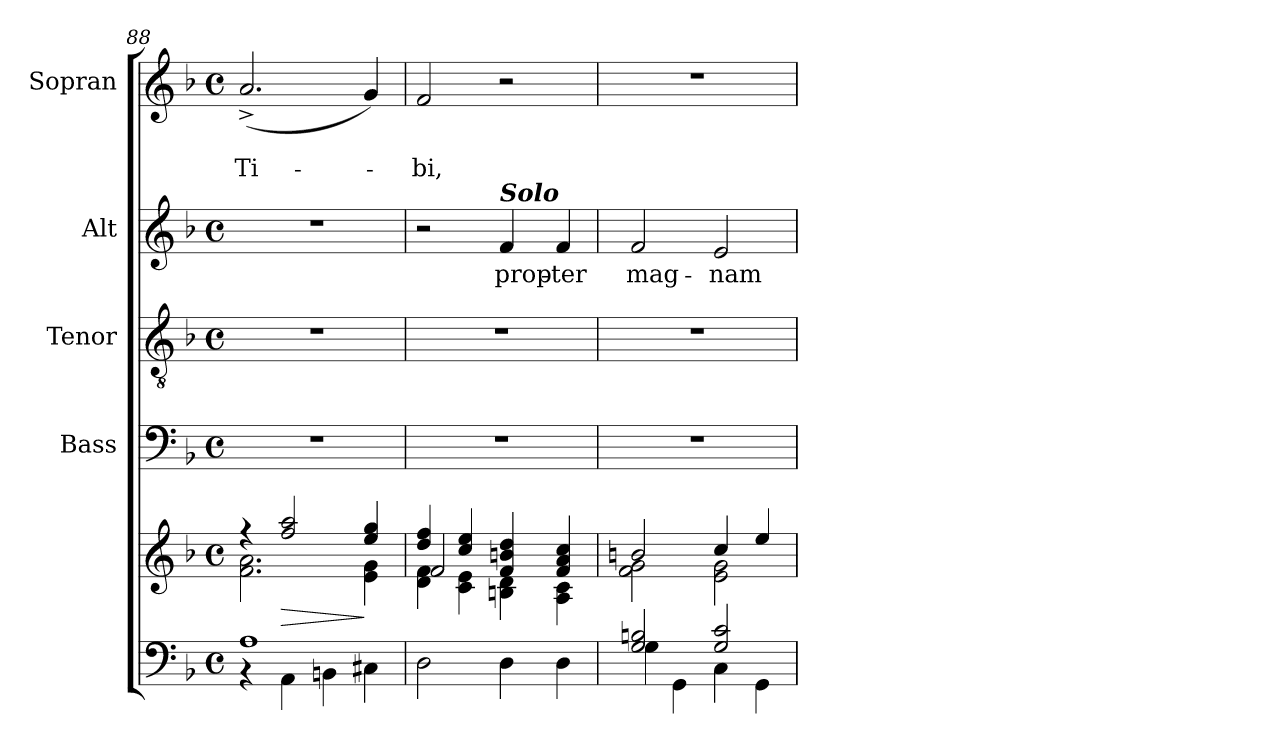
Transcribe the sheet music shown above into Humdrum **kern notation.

**kern	**kern	**dynam	**kern	**kern	**kern	**text	**kern	**text	**text
*part5	*part5	*part5	*part4	*part3	*part2	*part2	*part1	*part1	*part1
*staff6	*staff5	*staff5/6	*staff4	*staff3	*staff2	*staff2	*staff1	*staff1	*staff1
*	*	*	*I"Bass	*I"Tenor	*I"Alt	*	*I"Sopran	*	*
*	*	*	*I'B.	*I'T.	*I'A.	*	*I'S.	*	*
*clefF4	*clefG2	*	*clefF4	*clefGv2	*clefG2	*	*clefG2	*	*
*k[b-]	*k[b-]	*	*k[b-]	*k[b-]	*k[b-]	*	*k[b-]	*	*
*F:	*F:	*	*F:	*F:	*F:	*	*F:	*	*
*M4/4	*M4/4	*	*M4/4	*M4/4	*M4/4	*	*M4/4	*	*
*met(c)	*met(c)	*	*met(c)	*met(c)	*met(c)	*	*met(c)	*	*
=88	=88	=88	=88	=88	=88	=88	=88	=88	=88
*^	*^	*	*	*	*	*	*	*	*
!	!	!	!	!	!	!	!	!	!	!	!LO:LY:b
1A	4rAA	4rff	2.f\ 2.a\	.	1r	1r	1r	.	(<2.a^>/	.	Ti-
!	!	!	!	!LO:HP:b	!	!	!	!	!	!	!
.	4AA\	2ff!/ 2aa!/	.	>	.	.	.	.	.	.	.
.	4BBn\	.	.	.	.	.	.	.	.	.	.
.	4C#X\	4ee!/ 4gg!/	4e\ 4g\	]	.	.	.	.	4g/)	.	.
!!LO:LB:g=z
=89	=89	=89	=89	=89	=89	=89	=89	=89	=89	=89	=89
*	*	*	*^	*	*	*	*	*	*	*	*
!	!	!	!	!	!	!	!	!	!	!	!	!LO:LY:b
*v	*v	*	*	*	*	*	*	*	*	*	*	*
2D\	4dd!/ 4ff!/	4d\ 4f\	2f/	.	1r	1r	2r	.	2f/	.	-bi,
.	4cc!/ 4ee!/	4c\ 4e\	.	.	.	.	.	.	.	.	.
!	!	!	!	!	!	!	!LO:TX:a:Bi:t=Solo	!	!	!	!
!	!	!	!	!	!	!	!	!LO:LY:b	!	!	!
4D\	4f!/ 4bn!/ 4dd!/	4Bn\ 4d\	2ryy	.	.	.	4f/	prop-	2r	.	.
!	!	!	!	!	!	!	!	!LO:LY:b	!	!	!
4D\	4f!/ 4a!/ 4cc!/	4A\ 4c\	.	.	.	.	4f/	-ter	.	.	.
*	*	*v	*v	*	*	*	*	*	*	*	*
=90	=90	=90	=90	=90	=90	=90	=90	=90	=90	=90
*^	*	*	*	*	*	*	*	*	*	*
!	!	!	!	!	!	!	!	!LO:LY:b	!	!	!
2G/ 2Bn/	4G\	2bn/	2f\ 2g\	.	1r	1r	2f/	mag-	1r	.	.
.	4GG\	.	.	.	.	.	.	.	.	.	.
!	!	!	!	!	!	!	!	!LO:LY:b	!	!	!
2G/ 2c/	4C\	4cc/	2e\ 2g\	.	.	.	2e/	-nam	.	.	.
.	4GG\	4ee/	.	.	.	.	.	.	.	.	.
*v	*v	*	*	*	*	*	*	*	*	*	*
*	*v	*v	*	*	*	*	*	*	*	*
=	=	=	=	=	=	=	=	=	=
*-	*-	*-	*-	*-	*-	*-	*-	*-	*-
